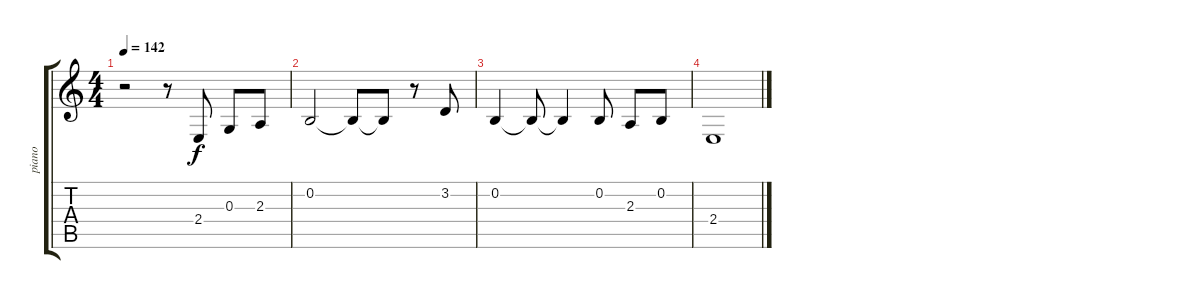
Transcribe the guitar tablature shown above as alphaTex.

\track ("piano" "piano") {instrument brightacousticpiano}
\staff {score tabs}
\tuning (E4 B3 G3 D3 A2 E2) {hide}
\ts (4 4)
\tempo 142
\clef g2
\ks c
r.2{dy f} r.8 2.4.8 0.3.8 2.3.8 |
0.2.2 0.2{t}.8 0.2{t}.8 r.8 3.2.8 |
0.2.4 0.2{t}.8 0.2{t}.4 0.2.8 2.3.8 0.2.8 |
2.4.1
